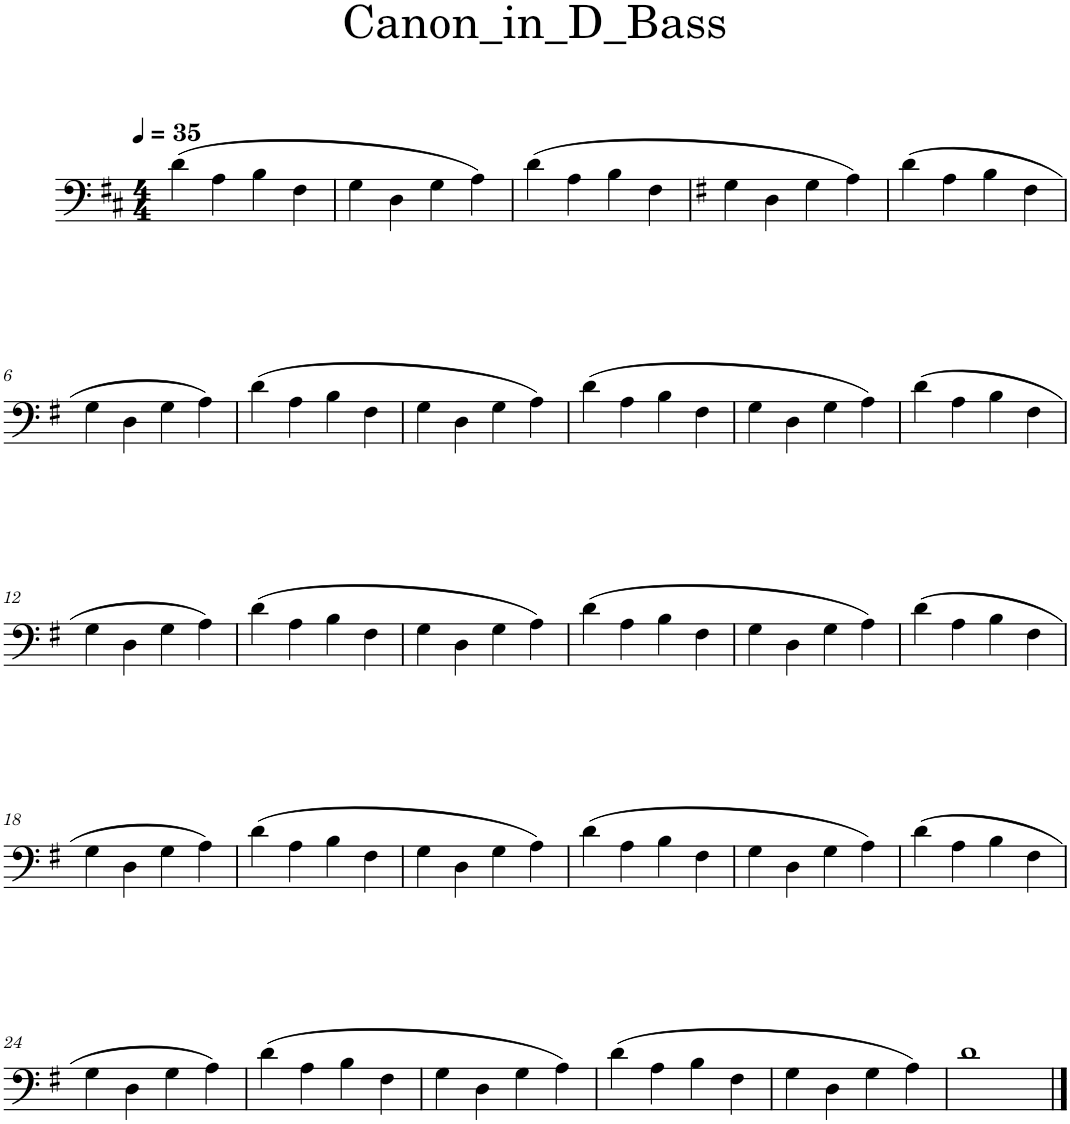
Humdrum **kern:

**kern
*part1
*staff1
*I"Double Bass
*I'Db.
*clefF4
*Trd7c12
*k[f#c#]
*M4/4
*MM35
=1
(4d\
4A\
4B\
4F#\
=2
4G\
4D\
4G\
4A\)
=3
(4d\
4A\
4B\
4F#\
=4
*k[f#]
4G\
4D\
4G\
4A\)
=5
(4d\
4A\
4B\
4F#\
!!LO:LB:g=z
=6
4G\
4D\
4G\
4A\)
=7
(4d\
4A\
4B\
4F#\
=8
4G\
4D\
4G\
4A\)
=9
(4d\
4A\
4B\
4F#\
=10
4G\
4D\
4G\
4A\)
=11
(4d\
4A\
4B\
4F#\
!!LO:LB:g=z
=12
4G\
4D\
4G\
4A\)
=13
(4d\
4A\
4B\
4F#\
=14
4G\
4D\
4G\
4A\)
=15
(4d\
4A\
4B\
4F#\
=16
4G\
4D\
4G\
4A\)
=17
(4d\
4A\
4B\
4F#\
!!LO:LB:g=z
=18
4G\
4D\
4G\
4A\)
=19
(4d\
4A\
4B\
4F#\
=20
4G\
4D\
4G\
4A\)
=21
(4d\
4A\
4B\
4F#\
=22
4G\
4D\
4G\
4A\)
=23
(4d\
4A\
4B\
4F#\
!!LO:LB:g=z
=24
4G\
4D\
4G\
4A\)
=25
(4d\
4A\
4B\
4F#\
=26
4G\
4D\
4G\
4A\)
=27
(4d\
4A\
4B\
4F#\
=28
4G\
4D\
4G\
4A\)
=29
1d
==
*-
